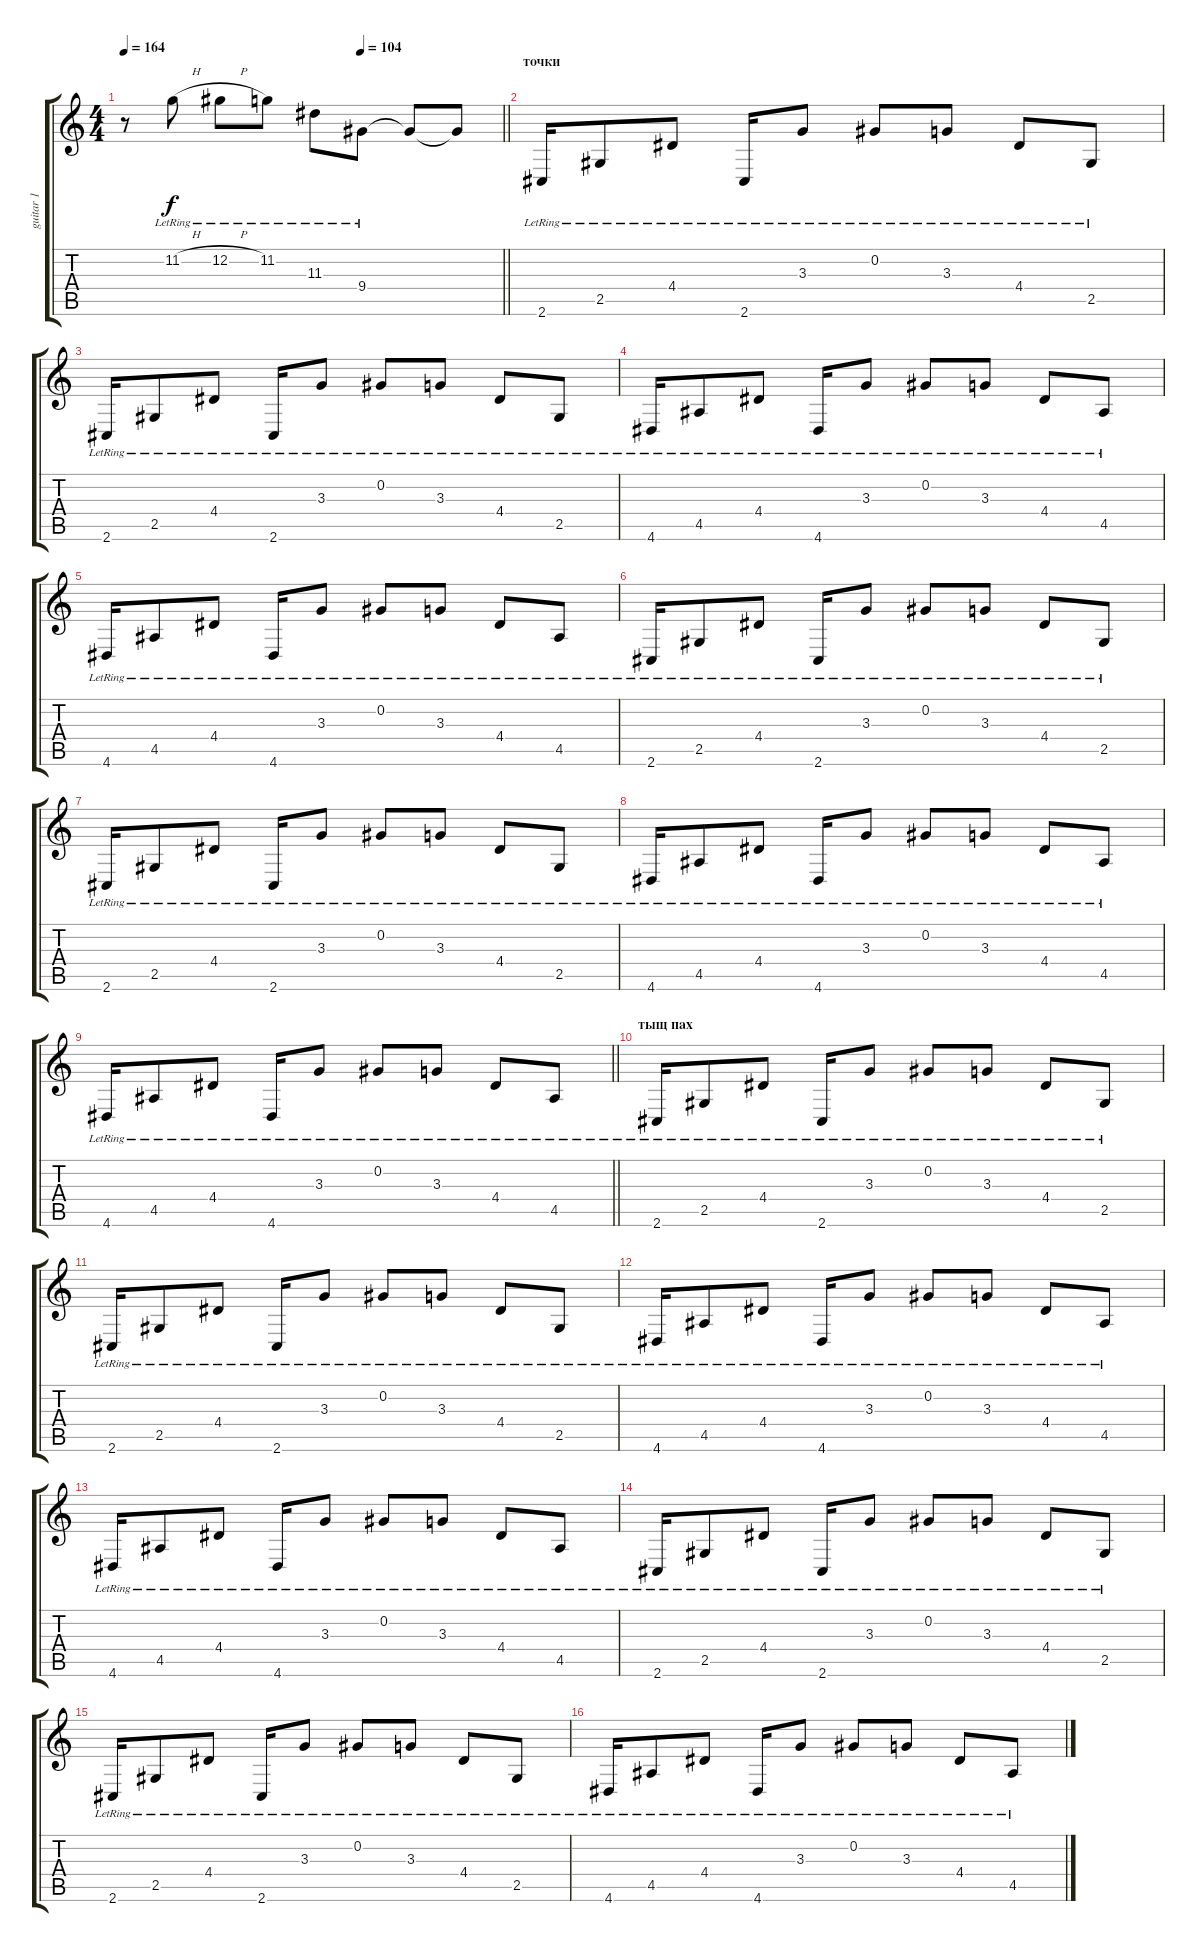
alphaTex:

\track ("guitar 1" "guitar 1") {instrument distortionguitar}
\staff {score tabs}
\tuning (Db4 Ab3 E3 B2 Gb2 B1) {hide}
\ts (4 4)
\tempo 164
\tempo (104 0.625)
\clef g2
\barLineRight lightlight
\ks c
r.8{dy f} 11.2{h lr}.8 12.2{h lr}.8 11.2{lr}.8 11.3{lr}.8 9.4{lr}.8 9.4{t}.8 9.4{t}.8 |
\section ("" "точки")
2.6{lr}.16 2.5{lr}.8 4.4{lr}.8 2.6{lr}.16 3.3{lr}.8 0.2{lr}.8 3.3{lr}.8 4.4{lr}.8 2.5{lr}.8 |
2.6{lr}.16 2.5{lr}.8 4.4{lr}.8 2.6{lr}.16 3.3{lr}.8 0.2{lr}.8 3.3{lr}.8 4.4{lr}.8 2.5{lr}.8 |
4.6{lr}.16 4.5{lr}.8 4.4{lr}.8 4.6{lr}.16 3.3{lr}.8 0.2{lr}.8 3.3{lr}.8 4.4{lr}.8 4.5{lr}.8 |
4.6{lr}.16 4.5{lr}.8 4.4{lr}.8 4.6{lr}.16 3.3{lr}.8 0.2{lr}.8 3.3{lr}.8 4.4{lr}.8 4.5{lr}.8 |
2.6{lr}.16 2.5{lr}.8 4.4{lr}.8 2.6{lr}.16 3.3{lr}.8 0.2{lr}.8 3.3{lr}.8 4.4{lr}.8 2.5{lr}.8 |
2.6{lr}.16 2.5{lr}.8 4.4{lr}.8 2.6{lr}.16 3.3{lr}.8 0.2{lr}.8 3.3{lr}.8 4.4{lr}.8 2.5{lr}.8 |
4.6{lr}.16 4.5{lr}.8 4.4{lr}.8 4.6{lr}.16 3.3{lr}.8 0.2{lr}.8 3.3{lr}.8 4.4{lr}.8 4.5{lr}.8 |
\barLineRight lightlight
4.6{lr}.16 4.5{lr}.8 4.4{lr}.8 4.6{lr}.16 3.3{lr}.8 0.2{lr}.8 3.3{lr}.8 4.4{lr}.8 4.5{lr}.8 |
\section ("" "тыщ пах")
2.6{lr}.16 2.5{lr}.8 4.4{lr}.8 2.6{lr}.16 3.3{lr}.8 0.2{lr}.8 3.3{lr}.8 4.4{lr}.8 2.5{lr}.8 |
2.6{lr}.16 2.5{lr}.8 4.4{lr}.8 2.6{lr}.16 3.3{lr}.8 0.2{lr}.8 3.3{lr}.8 4.4{lr}.8 2.5{lr}.8 |
4.6{lr}.16 4.5{lr}.8 4.4{lr}.8 4.6{lr}.16 3.3{lr}.8 0.2{lr}.8 3.3{lr}.8 4.4{lr}.8 4.5{lr}.8 |
4.6{lr}.16 4.5{lr}.8 4.4{lr}.8 4.6{lr}.16 3.3{lr}.8 0.2{lr}.8 3.3{lr}.8 4.4{lr}.8 4.5{lr}.8 |
2.6{lr}.16 2.5{lr}.8 4.4{lr}.8 2.6{lr}.16 3.3{lr}.8 0.2{lr}.8 3.3{lr}.8 4.4{lr}.8 2.5{lr}.8 |
2.6{lr}.16 2.5{lr}.8 4.4{lr}.8 2.6{lr}.16 3.3{lr}.8 0.2{lr}.8 3.3{lr}.8 4.4{lr}.8 2.5{lr}.8 |
4.6{lr}.16 4.5{lr}.8 4.4{lr}.8 4.6{lr}.16 3.3{lr}.8 0.2{lr}.8 3.3{lr}.8 4.4{lr}.8 4.5{lr}.8
